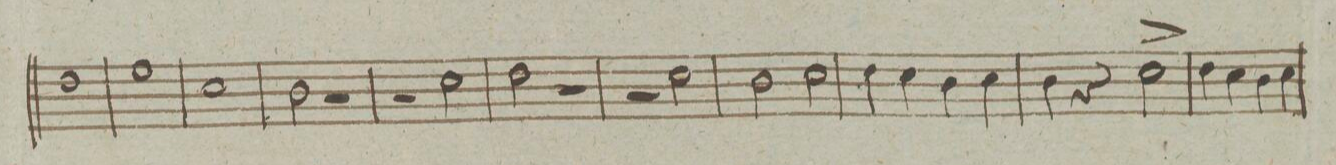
**kern	**dynam
*I"Trąbone Alto	*
*clefC3	*
*k[]	*
*met(c|)	*
*M2/2	*
1e\	.
=248	=248
1f\	.
=249	=249
1d\	.
=250	=250
2c\	.
2r	.
=251	=251
2r	.
2d\	.
=252	=252
2e\	.
2r	.
=253	=253
2r	.
2d\	.
=254	=254
2c\	.
2d\	.
=255	=255
4e\	.
4d\	.
4c\	.
4d\	.
=256	=256
4c\	.
4r	.
2d\^	.
=257	=257
4e\	.
4d\	.
4c\	.
4d\	.
=258	=258
*-	*-
